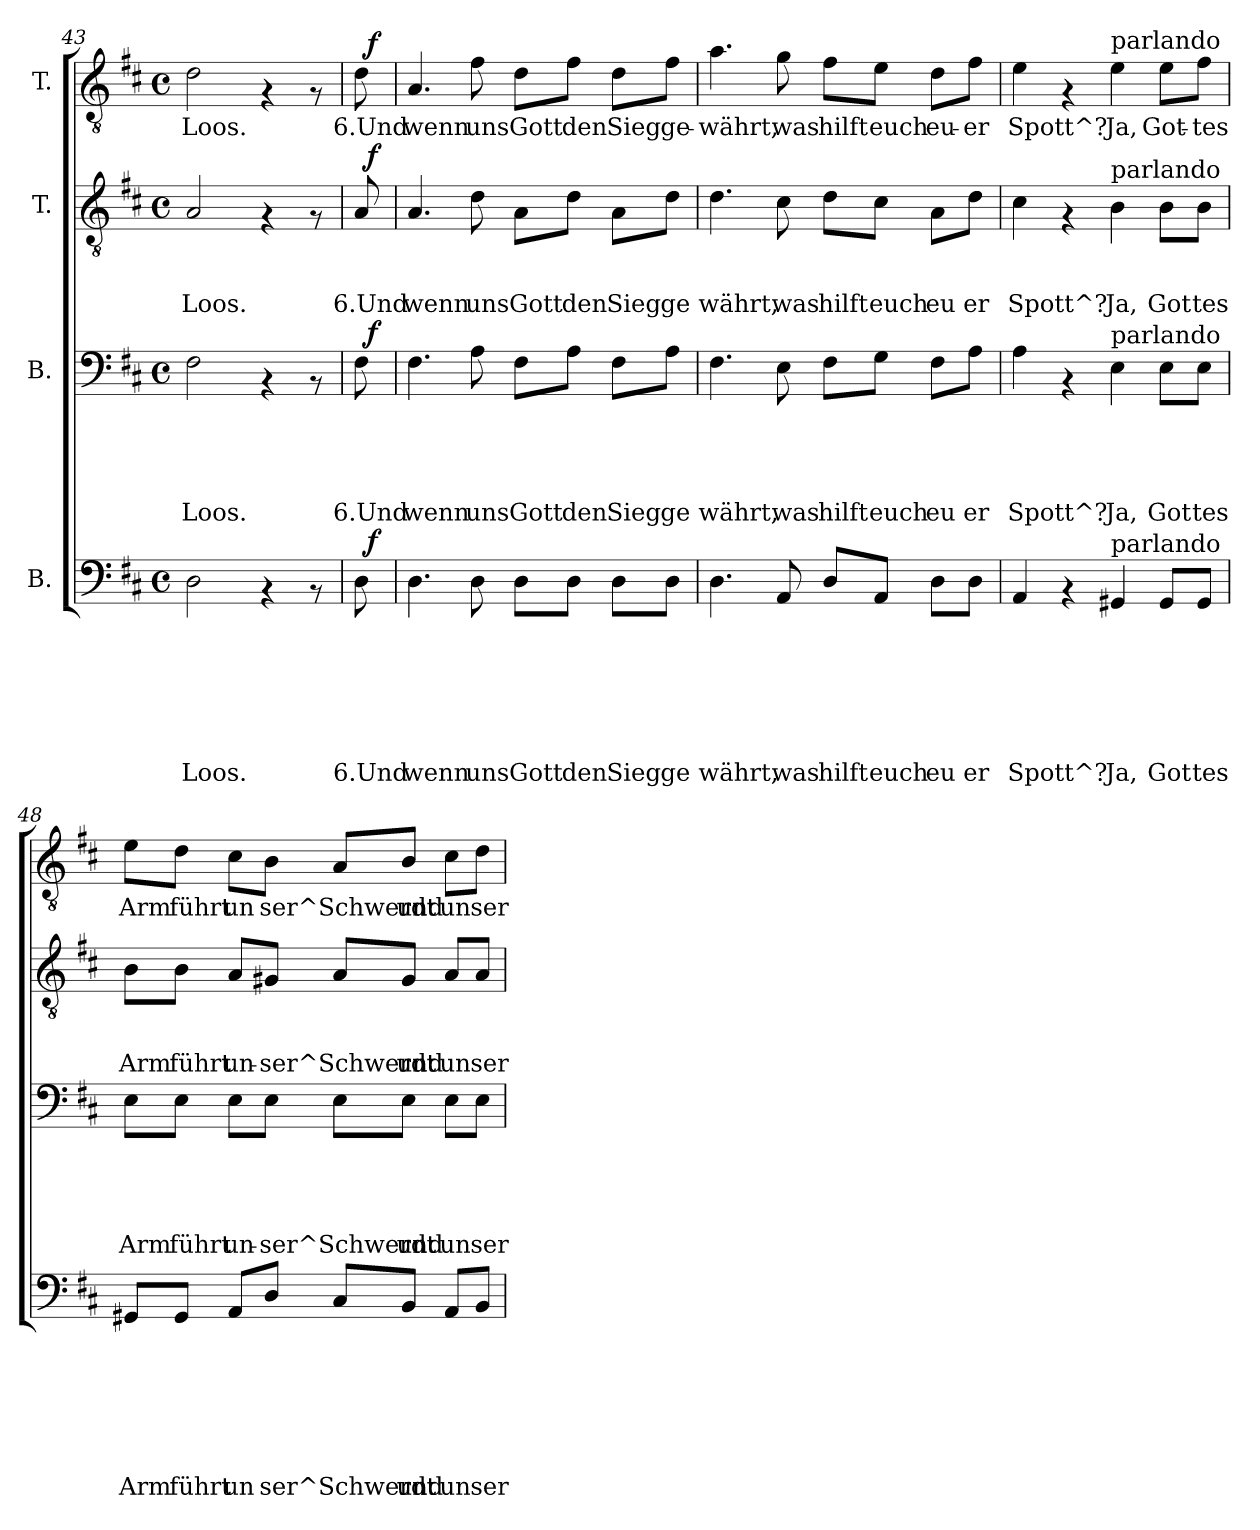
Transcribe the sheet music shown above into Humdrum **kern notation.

**kern	**text	**text	**text	**text	**text	**text	**text	**dynam	**kern	**text	**text	**text	**text	**text	**dynam	**kern	**text	**text	**text	**dynam	**kern	**text	**dynam
*part4	*part4	*part4	*part4	*part4	*part4	*part4	*part4	*part4	*part3	*part3	*part3	*part3	*part3	*part3	*part3	*part2	*part2	*part2	*part2	*part2	*part1	*part1	*part1
*staff4	*staff4	*staff4	*staff4	*staff4	*staff4	*staff4	*staff4	*staff4	*staff3	*staff3	*staff3	*staff3	*staff3	*staff3	*staff3	*staff2	*staff2	*staff2	*staff2	*staff2	*staff1	*staff1	*staff1
*I"B.	*	*	*	*	*	*	*	*	*I"B.	*	*	*	*	*	*	*I"T.	*	*	*	*	*I"T.	*	*
*clefF4	*	*	*	*	*	*	*	*	*clefF4	*	*	*	*	*	*	*clefGv2	*	*	*	*	*clefGv2	*	*
*k[f#c#]	*	*	*	*	*	*	*	*	*k[f#c#]	*	*	*	*	*	*	*k[f#c#]	*	*	*	*	*k[f#c#]	*	*
*D:	*	*	*	*	*	*	*	*	*D:	*	*	*	*	*	*	*D:	*	*	*	*	*D:	*	*
*M4/4	*	*	*	*	*	*	*	*	*M4/4	*	*	*	*	*	*	*M4/4	*	*	*	*	*M4/4	*	*
*met(c)	*	*	*	*	*	*	*	*	*met(c)	*	*	*	*	*	*	*met(c)	*	*	*	*	*met(c)	*	*
=43	=43	=43	=43	=43	=43	=43	=43	=43	=43	=43	=43	=43	=43	=43	=43	=43	=43	=43	=43	=43	=43	=43	=43
!	!	!	!	!	!	!	!LO:LY:b:rj	!	!	!	!	!	!	!LO:LY:b:rj	!	!	!	!	!LO:LY:b:rj	!	!	!LO:LY:b:rj	!
2D\	.	.	.	.	.	.	Loos.	.	2F#\	.	.	.	.	Loos.	.	2A/	.	.	Loos.	.	2d\	Loos.	.
4rAA	.	.	.	.	.	.	.	.	4rAA	.	.	.	.	.	.	4rF	.	.	.	.	4rF	.	.
8rAA	.	.	.	.	.	.	.	.	8rAA	.	.	.	.	.	.	8rF	.	.	.	.	8rF	.	.
!!LO:LB:g=z
=44!	=44!	=44!	=44!	=44!	=44!	=44!	=44!	=44!	=44!	=44!	=44!	=44!	=44!	=44!	=44!	=44!	=44!	=44!	=44!	=44!	=44!	=44!	=44!
!	!	!	!	!	!	!	!LO:LY:b:rj	!	!	!	!	!	!	!LO:LY:b:rj	!	!	!	!	!LO:LY:b:rj	!	!	!LO:LY:b:rj	!
*^	*	*	*	*	*	*	*	*	*^	*	*	*	*	*	*	*^	*	*	*	*	*^	*	*
8D\	32ryy	.	.	.	.	.	.	6.Und	.	8F#\	32ryy	.	.	.	.	6.Und	.	8A/	32ryy	.	.	6.Und	.	8d\	32ryy	6.Und	.
!	!	!	!	!	!	!	!	!	!LO:DY:a	!	!	!	!	!	!	!	!LO:DY:a	!	!	!	!	!	!LO:DY:a	!	!	!	!LO:DY:a
.	16.ryy	.	.	.	.	.	.	.	f	.	16.ryy	.	.	.	.	.	f	.	16.ryy	.	.	.	f	.	16.ryy	.	f
=45!	=45!	=45!	=45!	=45!	=45!	=45!	=45!	=45!	=45!	=45!	=45!	=45!	=45!	=45!	=45!	=45!	=45!	=45!	=45!	=45!	=45!	=45!	=45!	=45!	=45!	=45!	=45!
!	!	!	!	!	!	!	!	!LO:LY:b:rj	!	!	!	!	!	!	!	!LO:LY:b:rj	!	!	!	!	!	!LO:LY:b:rj	!	!	!	!LO:LY:b:rj	!
*v	*v	*	*	*	*	*	*	*	*	*	*	*	*	*	*	*	*	*v	*v	*	*	*	*	*v	*v	*	*
*	*	*	*	*	*	*	*	*	*v	*v	*	*	*	*	*	*	*	*	*	*	*	*	*	*
4.D\	.	.	.	.	.	.	wenn	.	4.F#\	.	.	.	.	wenn	.	4.A/	.	.	wenn	.	4.A/	wenn	.
!	!	!	!	!	!	!	!LO:LY:b:rj	!	!	!	!	!	!	!LO:LY:b:rj	!	!	!	!	!LO:LY:b:rj	!	!	!LO:LY:b:rj	!
8D\	.	.	.	.	.	.	uns	.	8A\	.	.	.	.	uns	.	8d\	.	.	uns	.	8f#\	uns	.
!	!	!	!	!	!	!	!LO:LY:b:rj	!	!	!	!	!	!	!LO:LY:b:rj	!	!	!	!	!LO:LY:b:rj	!	!	!LO:LY:b:rj	!
8D\L	.	.	.	.	.	.	Gott	.	8F#\L	.	.	.	.	Gott	.	8A\L	.	.	Gott	.	8d\L	Gott	.
!	!	!	!	!	!	!	!LO:LY:b:rj	!	!	!	!	!	!	!LO:LY:b:rj	!	!	!	!	!LO:LY:b:rj	!	!	!LO:LY:b:rj	!
8D\J	.	.	.	.	.	.	den	.	8A\J	.	.	.	.	den	.	8d\J	.	.	den	.	8f#\J	den	.
!	!	!	!	!	!	!	!LO:LY:b:rj	!	!	!	!	!	!	!LO:LY:b:rj	!	!	!	!	!LO:LY:b:rj	!	!	!LO:LY:b:rj	!
8D\L	.	.	.	.	.	.	Sieg	.	8F#\L	.	.	.	.	Sieg	.	8A\L	.	.	Sieg	.	8d\L	Sieg	.
!	!	!	!	!	!	!	!LO:LY:b:rj	!	!	!	!	!	!	!LO:LY:b:rj	!	!	!	!	!LO:LY:b:rj	!	!	!LO:LY:b:rj	!
8D\J	.	.	.	.	.	.	ge	.	8A\J	.	.	.	.	ge	.	8d\J	.	.	ge	.	8f#\J	ge-	.
=46!	=46!	=46!	=46!	=46!	=46!	=46!	=46!	=46!	=46!	=46!	=46!	=46!	=46!	=46!	=46!	=46!	=46!	=46!	=46!	=46!	=46!	=46!	=46!
!	!	!	!	!	!	!	!LO:LY:b:rj	!	!	!	!	!	!	!LO:LY:b:rj	!	!	!	!	!LO:LY:b:rj	!	!	!LO:LY:b:rj	!
4.D\	.	.	.	.	.	.	währt,	.	4.F#\	.	.	.	.	währt,	.	4.d\	.	.	währt,	.	4.a\	-währt,	.
!	!	!	!	!	!	!	!LO:LY:b:rj	!	!	!	!	!	!	!LO:LY:b:rj	!	!	!	!	!LO:LY:b:rj	!	!	!LO:LY:b:rj	!
8AA/	.	.	.	.	.	.	was	.	8E\	.	.	.	.	was	.	8c#\	.	.	was	.	8g\	was	.
!	!	!	!	!	!	!	!LO:LY:b:rj	!	!	!	!	!	!	!LO:LY:b:rj	!	!	!	!	!LO:LY:b:rj	!	!	!LO:LY:b:rj	!
8D/L	.	.	.	.	.	.	hilft	.	8F#\L	.	.	.	.	hilft	.	8d\L	.	.	hilft	.	8f#\L	hilft	.
!	!	!	!	!	!	!	!LO:LY:b:rj	!	!	!	!	!	!	!LO:LY:b:rj	!	!	!	!	!LO:LY:b:rj	!	!	!LO:LY:b:rj	!
8AA/J	.	.	.	.	.	.	euch	.	8G\J	.	.	.	.	euch	.	8c#\J	.	.	euch	.	8e\J	euch	.
!	!	!	!	!	!	!	!LO:LY:b:rj	!	!	!	!	!	!	!LO:LY:b:rj	!	!	!	!	!LO:LY:b:rj	!	!	!LO:LY:b:rj	!
8D\L	.	.	.	.	.	.	eu	.	8F#\L	.	.	.	.	eu	.	8A\L	.	.	eu	.	8d\L	eu-	.
!	!	!	!	!	!	!	!LO:LY:b:rj	!	!	!	!	!	!	!LO:LY:b:rj	!	!	!	!	!LO:LY:b:rj	!	!	!LO:LY:b:rj	!
8D\J	.	.	.	.	.	.	er	.	8A\J	.	.	.	.	er	.	8d\J	.	.	er	.	8f#\J	-er	.
=47!	=47!	=47!	=47!	=47!	=47!	=47!	=47!	=47!	=47!	=47!	=47!	=47!	=47!	=47!	=47!	=47!	=47!	=47!	=47!	=47!	=47!	=47!	=47!
!	!	!	!	!	!	!	!LO:LY:b:rj	!	!	!	!	!	!	!LO:LY:b:rj	!	!	!	!	!LO:LY:b:rj	!	!	!LO:LY:b:rj	!
4AA/	.	.	.	.	.	.	Spott^?	.	4A\	.	.	.	.	Spott^?	.	4c#\	.	.	Spott^?	.	4e\	Spott^?	.
4rAA	.	.	.	.	.	.	.	.	4rAA	.	.	.	.	.	.	4rF	.	.	.	.	4rF	.	.
!	!	!	!	!	!	!	!	!	!	!	!	!	!	!	!	!	!	!	!	!	!LO:TX:a:t=parlando	!	!
!	!	!	!	!	!	!	!	!	!	!	!	!	!	!	!	!LO:TX:a:t=parlando	!	!	!	!	!	!	!
!	!	!	!	!	!	!	!	!	!LO:TX:a:t=parlando	!	!	!	!	!	!	!	!	!	!	!	!	!	!
!LO:TX:a:t=parlando	!	!	!	!	!	!	!	!	!	!	!	!	!	!	!	!	!	!	!	!	!	!	!
!	!	!	!	!	!	!	!LO:LY:b:rj	!	!	!	!	!	!	!LO:LY:b:rj	!	!	!	!	!LO:LY:b:rj	!	!	!LO:LY:b:rj	!
4GG#X/	.	.	.	.	.	.	Ja,	.	4E\	.	.	.	.	Ja,	.	4B\	.	.	Ja,	.	4e\	Ja,	.
!	!	!	!	!	!	!	!LO:LY:b:rj	!	!	!	!	!	!	!LO:LY:b:rj	!	!	!	!	!LO:LY:b:rj	!	!	!LO:LY:b:rj	!
8GG#/L	.	.	.	.	.	.	Got	.	8E\L	.	.	.	.	Got	.	8B\L	.	.	Got	.	8e\L	Got-	.
!	!	!	!	!	!	!	!LO:LY:b:rj	!	!	!	!	!	!	!LO:LY:b:rj	!	!	!	!	!LO:LY:b:rj	!	!	!LO:LY:b:rj	!
8GG#/J	.	.	.	.	.	.	tes	.	8E\J	.	.	.	.	tes	.	8B\J	.	.	tes	.	8f#\J	-tes	.
!!LO:PB:g=z
=48!	=48!	=48!	=48!	=48!	=48!	=48!	=48!	=48!	=48!	=48!	=48!	=48!	=48!	=48!	=48!	=48!	=48!	=48!	=48!	=48!	=48!	=48!	=48!
!	!	!	!	!	!	!	!LO:LY:b:rj	!	!	!	!	!	!	!LO:LY:b:rj	!	!	!	!	!LO:LY:b:rj	!	!	!LO:LY:b:rj	!
8GG#X/L	.	.	.	.	.	.	Arm	.	8E\L	.	.	.	.	Arm	.	8B\L	.	.	Arm	.	8e\L	Arm	.
!	!	!	!	!	!	!	!LO:LY:b:rj	!	!	!	!	!	!	!LO:LY:b:rj	!	!	!	!	!LO:LY:b:rj	!	!	!LO:LY:b:rj	!
8GG#/J	.	.	.	.	.	.	führt	.	8E\J	.	.	.	.	führt	.	8B\J	.	.	führt	.	8d\J	führt	.
!	!	!	!	!	!	!	!LO:LY:b:rj	!	!	!	!	!	!	!LO:LY:b:rj	!	!	!	!	!LO:LY:b:rj	!	!	!LO:LY:b:rj	!
8AA/L	.	.	.	.	.	.	un	.	8E\L	.	.	.	.	un-	.	8A/L	.	.	un-	.	8c#\L	un	.
!	!	!	!	!	!	!	!LO:LY:b:rj	!	!	!	!	!	!	!LO:LY:b:rj	!	!	!	!	!LO:LY:b:rj	!	!	!LO:LY:b:rj	!
8D/J	.	.	.	.	.	.	ser^Schwerdt	.	8E\J	.	.	.	.	-ser^Schwerdt	.	8G#X/J	.	.	-ser^Schwerdt	.	8B\J	ser^Schwerdt	.
8C#/L	.	.	.	.	.	.	.	.	8E\L	.	.	.	.	.	.	8A/L	.	.	.	.	8A/L	.	.
!	!	!	!	!	!	!	!LO:LY:b:rj	!	!	!	!	!	!	!LO:LY:b:rj	!	!	!	!	!LO:LY:b:rj	!	!	!LO:LY:b:rj	!
8BB/J	.	.	.	.	.	.	und	.	8E\J	.	.	.	.	und	.	8G#/J	.	.	und	.	8B/J	und	.
!	!	!	!	!	!	!	!LO:LY:b:rj	!	!	!	!	!	!	!LO:LY:b:rj	!	!	!	!	!LO:LY:b:rj	!	!	!LO:LY:b:rj	!
8AA/L	.	.	.	.	.	.	un	.	8E\L	.	.	.	.	un	.	8A/L	.	.	un	.	8c#\L	un	.
!	!	!	!	!	!	!	!LO:LY:b:rj	!	!	!	!	!	!	!LO:LY:b:rj	!	!	!	!	!LO:LY:b:rj	!	!	!LO:LY:b:rj	!
8BB/J	.	.	.	.	.	.	ser	.	8E\J	.	.	.	.	ser	.	8A/J	.	.	ser	.	8d\J	ser	.
=!	=!	=!	=!	=!	=!	=!	=!	=!	=!	=!	=!	=!	=!	=!	=!	=!	=!	=!	=!	=!	=!	=!	=!
*-	*-	*-	*-	*-	*-	*-	*-	*-	*-	*-	*-	*-	*-	*-	*-	*-	*-	*-	*-	*-	*-	*-	*-
